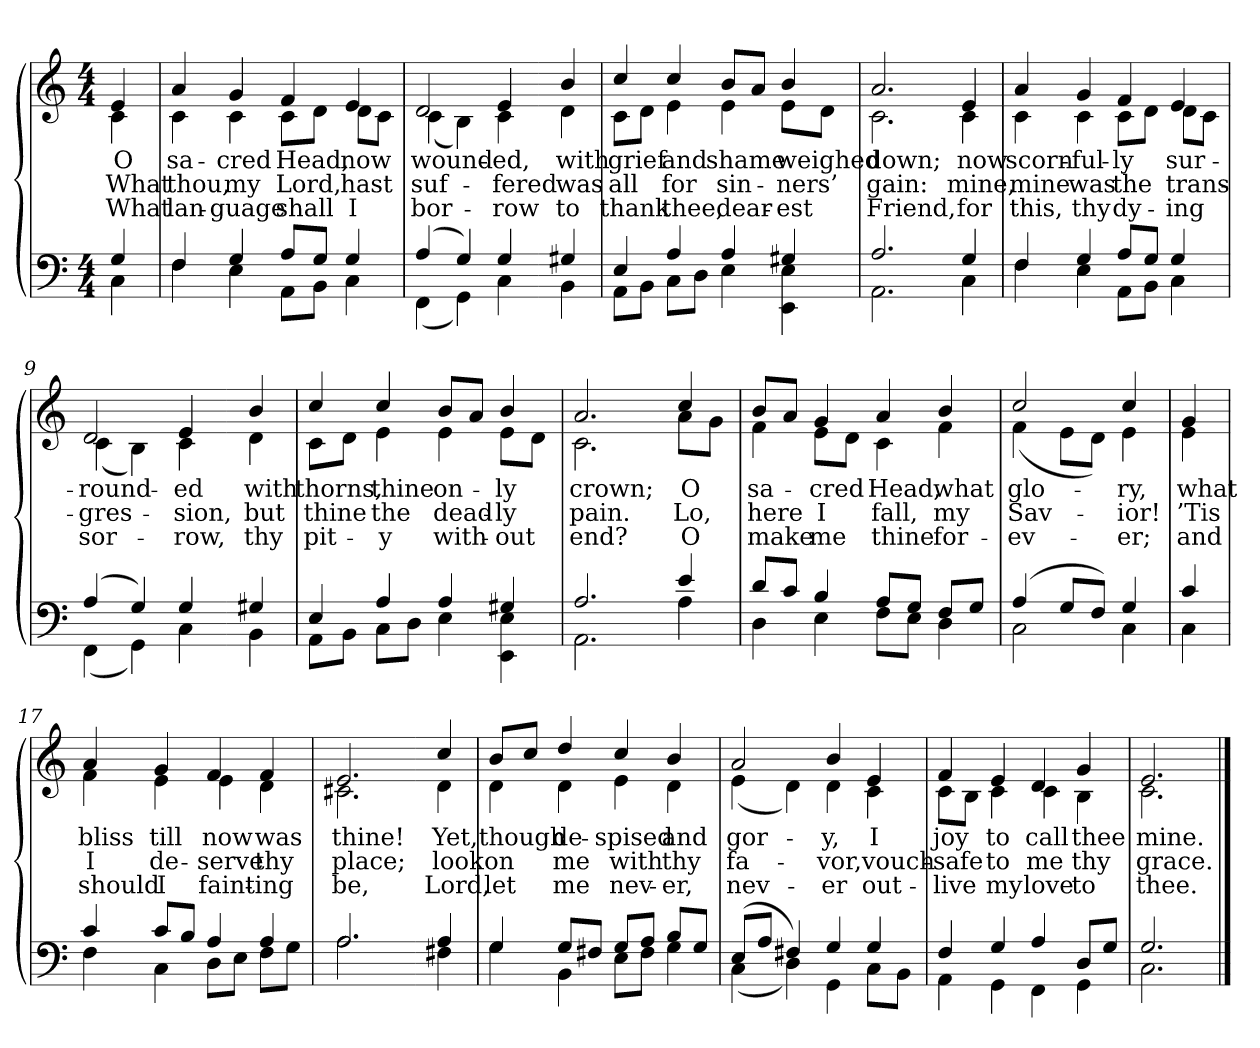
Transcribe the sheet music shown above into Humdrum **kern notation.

**kern	**kern	**text	**text	**text
*part2	*part1	*part1	*part1	*part1
*staff2	*staff1	*staff1	*staff1	*staff1
*clefF4	*clefG2	*	*	*
*k[]	*k[]	*	*	*
*M4/4	*M4/4	*	*	*
=1	=1	=1	=1	=1
*^	*	*	*	*
!	!	!LO:TX:b:i:t=Verse	!	!	!
!	!	!	!LO:LY:b	!LO:LY:b	!LO:LY:b
*	*	*^	*	*	*
4G/	4C\	4e/	4c\	O	What	What
=2	=2	=2	=2	=2	=2	=2
!	!	!	!	!LO:LY:b	!LO:LY:b	!LO:LY:b
4F/	4F\	4a/	4c\	sa-	thou,	lan-
!	!	!	!	!LO:LY:b	!LO:LY:b	!LO:LY:b
4G/	4E\	4g/	4c\	-cred	my	-guage
!	!	!	!	!LO:LY:b	!LO:LY:b	!LO:LY:b
8A/L	8AA\L	4f/	8c\L	Head,	Lord,	shall
8G/J	8BB\J	.	8d\J	.	.	.
!	!	!	!	!LO:LY:b	!LO:LY:b	!LO:LY:b
4G/	4C\	4e/	8d\L	now	hast	I
.	.	.	8c\J	.	.	.
=3	=3	=3	=3	=3	=3	=3
!	!	!	!	!LO:LY:b	!LO:LY:b	!LO:LY:b
(>4A/	(<4FF\	2d/	(<4c\	wound-	suf-	bor-
4G/)	4GG\)	.	4B\)	.	.	.
!	!	!	!	!LO:LY:b	!LO:LY:b	!LO:LY:b
4G/	4C\	4e/	4c\	-ed,	-fered	-row
=4-	=4-	=4-	=4-	=4-	=4-	=4-
!	!	!	!	!LO:LY:b	!LO:LY:b	!LO:LY:b
4G#X/	4BB\	4b/	4d\	with	was	to
=5	=5	=5	=5	=5	=5	=5
!	!	!	!	!LO:LY:b	!LO:LY:b	!LO:LY:b
4E/	8AA\L	4cc/	8c\L	grief	all	thank
.	8BB\J	.	8d\J	.	.	.
!	!	!	!	!LO:LY:b	!LO:LY:b	!LO:LY:b
4A/	8C\L	4cc/	4e\	and	for	thee,
.	8D\J	.	.	.	.	.
!	!	!	!	!LO:LY:b	!LO:LY:b	!LO:LY:b
4A/	4E\	8b/L	4e\	shame	sin-	dear-
.	.	8a/J	.	.	.	.
!	!	!	!	!LO:LY:b	!LO:LY:b	!LO:LY:b
4G#X/	4EE!\ 4E\	4b/	8e\L	weighed	-ners’	-est
.	.	.	8d\J	.	.	.
=6	=6	=6	=6	=6	=6	=6
!	!	!	!	!LO:LY:b	!LO:LY:b	!LO:LY:b
2.A/	2.AA\	2.a/	2.c\	down;	gain:	Friend,
!!LO:LB:g=z	!!
=7-	=7-	=7-	=7-	=7-	=7-	=7-
!	!	!	!	!LO:LY:b	!LO:LY:b	!LO:LY:b
4G/	4C\	4e/	4c\	now	mine,	for
=8	=8	=8	=8	=8	=8	=8
!	!	!	!	!LO:LY:b	!LO:LY:b	!LO:LY:b
4F/	4F\	4a/	4c\	scorn-	mine	this,
!	!	!	!	!LO:LY:b	!LO:LY:b	!LO:LY:b
4G/	4E\	4g/	4c\	-ful-	was	thy
!	!	!	!	!LO:LY:b	!LO:LY:b	!LO:LY:b
8A/L	8AA\L	4f/	8c\L	-ly	the	dy-
8G/J	8BB\J	.	8d\J	.	.	.
!	!	!	!	!LO:LY:b	!LO:LY:b	!LO:LY:b
4G/	4C\	4e/	8d\L	sur-	trans-	-ing
.	.	.	8c\J	.	.	.
=9	=9	=9	=9	=9	=9	=9
!	!	!	!	!LO:LY:b	!LO:LY:b	!LO:LY:b
(>4A/	(<4FF\	2d/	(<4c\	-round-	-gres-	sor-
4G/)	4GG\)	.	4B\)	.	.	.
!	!	!	!	!LO:LY:b	!LO:LY:b	!LO:LY:b
4G/	4C\	4e/	4c\	-ed	-sion,	-row,
=10-	=10-	=10-	=10-	=10-	=10-	=10-
!	!	!	!	!LO:LY:b	!LO:LY:b	!LO:LY:b
4G#X/	4BB\	4b/	4d\	with	but	thy
=11	=11	=11	=11	=11	=11	=11
!	!	!	!	!LO:LY:b	!LO:LY:b	!LO:LY:b
4E/	8AA\L	4cc/	8c\L	thorns,	thine	pit-
.	8BB\J	.	8d\J	.	.	.
!	!	!	!	!LO:LY:b	!LO:LY:b	!LO:LY:b
4A/	8C\L	4cc/	4e\	thine	the	-y
.	8D\J	.	.	.	.	.
!	!	!	!	!LO:LY:b	!LO:LY:b	!LO:LY:b
4A/	4E\	8b/L	4e\	on-	dead-	with-
.	.	8a/J	.	.	.	.
!	!	!	!	!LO:LY:b	!LO:LY:b	!LO:LY:b
4G#X/	4EE!\ 4E\	4b/	8e\L	-ly	-ly	-out
.	.	.	8d\J	.	.	.
=12	=12	=12	=12	=12	=12	=12
!	!	!	!	!LO:LY:b	!LO:LY:b	!LO:LY:b
2.A/	2.AA\	2.a/	2.c\	crown;	pain.	end?
!!LO:LB:g=z	!!
=13-	=13-	=13-	=13-	=13-	=13-	=13-
!	!	!	!	!LO:LY:b	!LO:LY:b	!LO:LY:b
4e/	4A\	4cc/	8a\L	O	Lo,	O
.	.	.	8g\J	.	.	.
=14	=14	=14	=14	=14	=14	=14
!	!	!	!	!LO:LY:b	!LO:LY:b	!LO:LY:b
8d/L	4D\	8b/L	4f\	sa-	here	make
8c/J	.	8a/J	.	.	.	.
!	!	!	!	!LO:LY:b	!LO:LY:b	!LO:LY:b
4B/	4E\	4g/	8e\L	-cred	I	me
.	.	.	8d\J	.	.	.
!	!	!	!	!LO:LY:b	!LO:LY:b	!LO:LY:b
8A/L	8F\L	4a/	4c\	Head,	fall,	thine
8G/J	8E\J	.	.	.	.	.
!	!	!	!	!LO:LY:b	!LO:LY:b	!LO:LY:b
8F/L	4D\	4b/	4f\	what	my	for-
8G/J	.	.	.	.	.	.
=15	=15	=15	=15	=15	=15	=15
!	!	!	!	!LO:LY:b	!LO:LY:b	!LO:LY:b
(>4A/	2C\	2cc/	(<4f\	glo-	Sav-	-ev-
8G/L	.	.	8e\L	.	.	.
8F/J)	.	.	8d\J)	.	.	.
!	!	!	!	!LO:LY:b	!LO:LY:b	!LO:LY:b
4G/	4C\	4cc/	4e\	-ry,	-ior!	-er;
=16	=16	=16	=16	=16	=16	=16
!	!	!	!	!LO:LY:b	!LO:LY:b	!LO:LY:b
4c/	4C\	4g/	4e\	what	’Tis	and
=17	=17	=17	=17	=17	=17	=17
!	!	!	!	!LO:LY:b	!LO:LY:b	!LO:LY:b
4c/	4F\	4a/	4f\	bliss	I	should
!	!	!	!	!LO:LY:b	!LO:LY:b	!LO:LY:b
8c/L	4C\	4g/	4e\	till	de-	I
8B/J	.	.	.	.	.	.
!	!	!	!	!LO:LY:b	!LO:LY:b	!LO:LY:b
4A/	8D\L	4f/	4e\	now	-serve	faint-
.	8E\J	.	.	.	.	.
!	!	!	!	!LO:LY:b	!LO:LY:b	!LO:LY:b
4A/	8F\L	4f/	4d\	was	thy	-ing
.	8G\J	.	.	.	.	.
=18	=18	=18	=18	=18	=18	=18
!	!	!	!	!LO:LY:b	!LO:LY:b	!LO:LY:b
2.A/	2.A\	2.e/	2.c#X\	thine!	place;	be,
!!LO:LB:g=z	!!
=19-	=19-	=19-	=19-	=19-	=19-	=19-
!	!	!	!	!LO:LY:b	!LO:LY:b	!LO:LY:b
4A/	4F#X\	4cc/	4d\	Yet,	look	Lord,
=20	=20	=20	=20	=20	=20	=20
!	!	!	!	!LO:LY:b	!LO:LY:b	!LO:LY:b
4G/	4G\	8b/L	4d\	though	on	let
.	.	8cc/J	.	.	.	.
!	!	!	!	!LO:LY:b	!LO:LY:b	!LO:LY:b
8G/L	4BB\	4dd/	4d\	de-	me	me
8F#X/J	.	.	.	.	.	.
!	!	!	!	!LO:LY:b	!LO:LY:b	!LO:LY:b
8G/L	8E\L	4cc/	4e\	-spised	with	nev-
8A/J	8F#\J	.	.	.	.	.
!	!	!	!	!LO:LY:b	!LO:LY:b	!LO:LY:b
8B/L	4G\	4b/	4d\	and	thy	-er,
8G/J	.	.	.	.	.	.
=21	=21	=21	=21	=21	=21	=21
!	!	!	!	!LO:LY:b	!LO:LY:b	!LO:LY:b
(>8E/L	(<4C\	2a/	(<4e\	gor-	fa-	nev-
8A/J	.	.	.	.	.	.
4F#X/)	4D\)	.	4d\)	.	.	.
!	!	!	!	!LO:LY:b	!LO:LY:b	!LO:LY:b
4G/	4GG\	4b/	4d\	-y,	-vor,	-er
!	!	!	!	!LO:LY:b	!LO:LY:b	!LO:LY:b
4G/	8C\L	4e/	4c\	I	vouch-	out-
.	8BB\J	.	.	.	.	.
=22	=22	=22	=22	=22	=22	=22
!	!	!	!	!LO:LY:b	!LO:LY:b	!LO:LY:b
4F/	4AA\	4f/	8c\L	joy	-safe	-live
.	.	.	8B\J	.	.	.
!	!	!	!	!LO:LY:b	!LO:LY:b	!LO:LY:b
4G/	4GG\	4e/	4c\	to	to	my
!	!	!	!	!LO:LY:b	!LO:LY:b	!LO:LY:b
4A/	4FF\	4d/	4c\	call	me	love
!	!	!	!	!LO:LY:b	!LO:LY:b	!LO:LY:b
8D/L	4GG\	4g/	4B\	thee	thy	to
8G/J	.	.	.	.	.	.
=23	=23	=23	=23	=23	=23	=23
!	!	!	!	!LO:LY:b	!LO:LY:b	!LO:LY:b
2.G/	2.C\	2.e/	2.c\	mine.	grace.	thee.
*v	*v	*	*	*	*	*
*	*v	*v	*	*	*
==	==	==	==	==
*-	*-	*-	*-	*-
